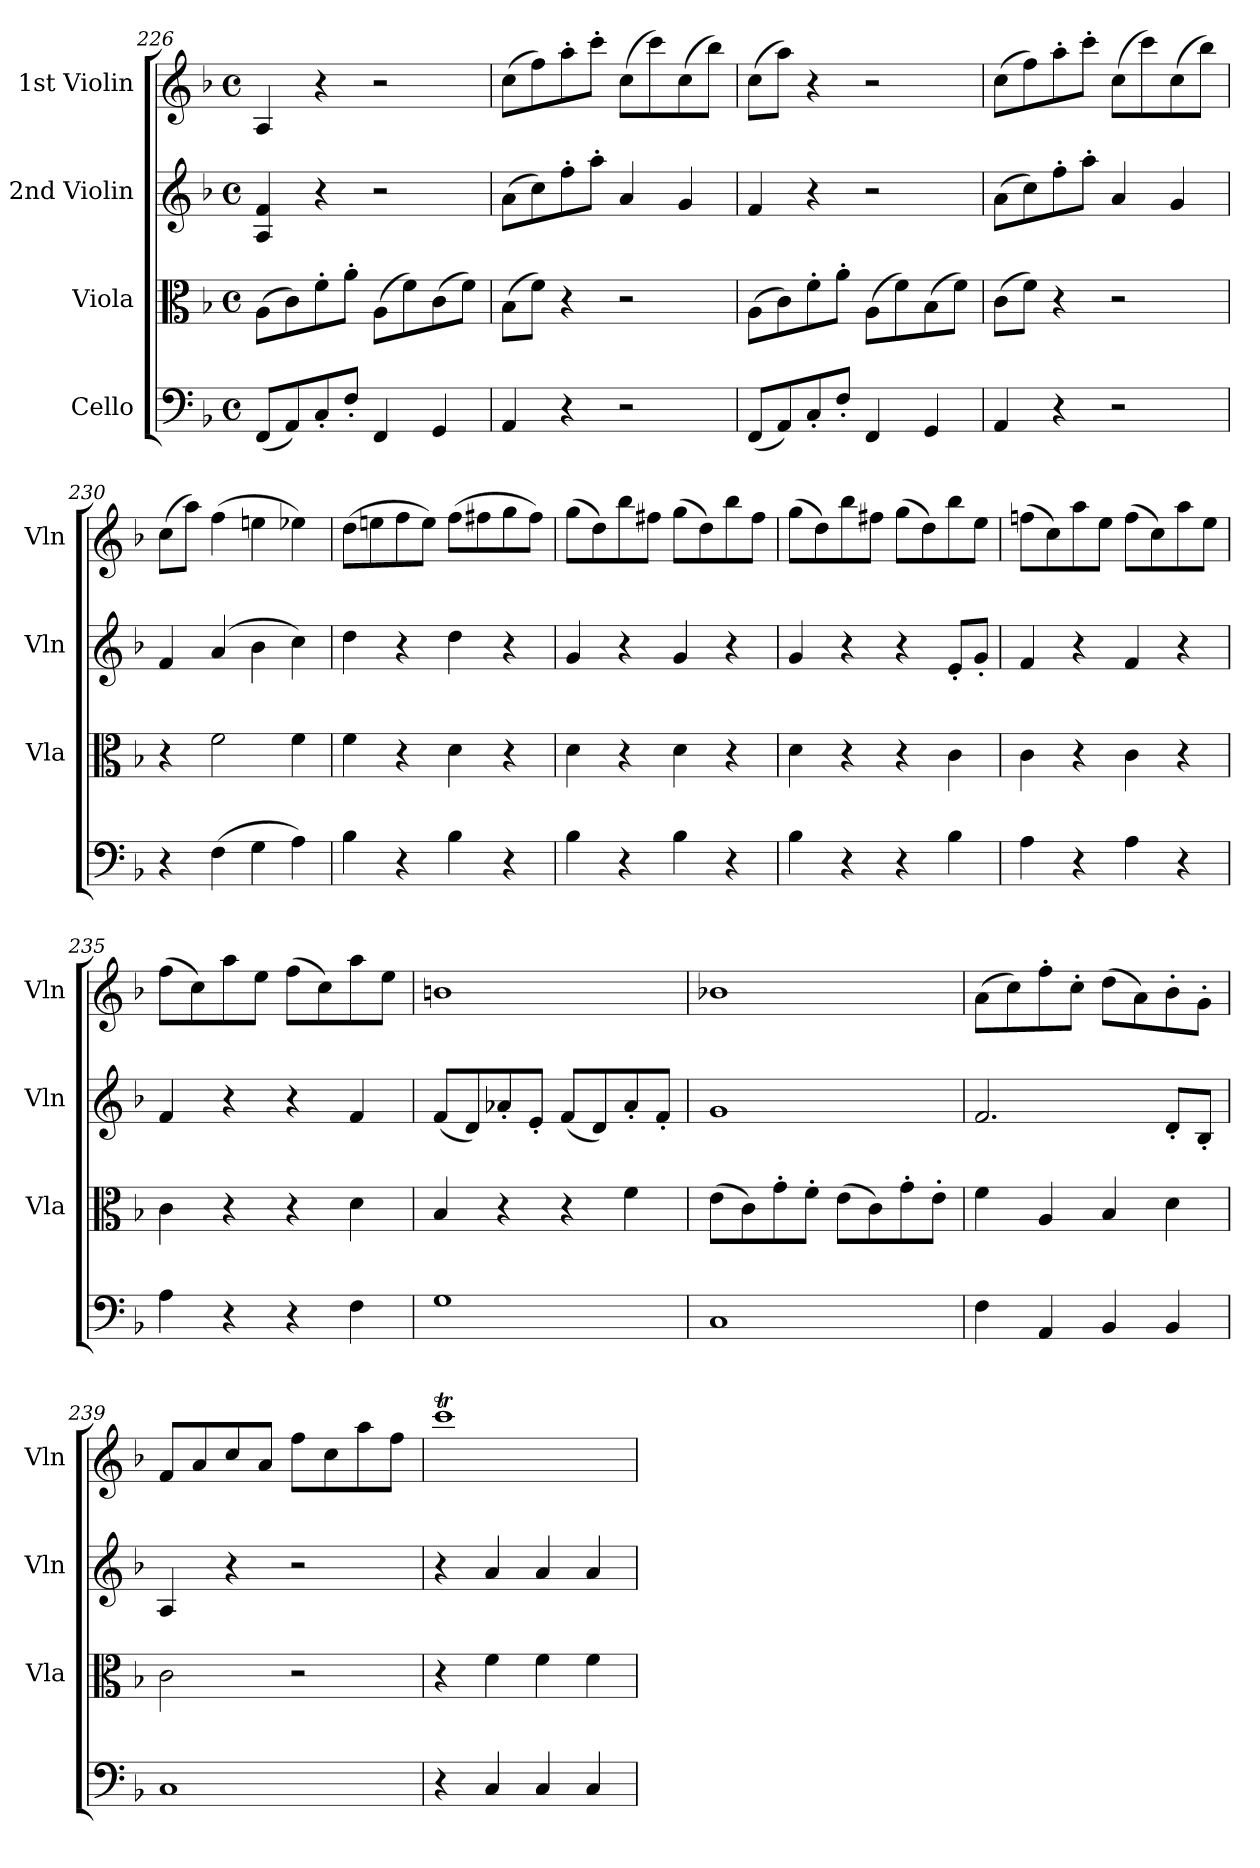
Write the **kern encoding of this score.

**kern	**kern	**kern	**kern
*part4	*part3	*part2	*part1
*staff4	*staff3	*staff2	*staff1
*I"Cello	*I"Viola	*I"2nd Violin	*I"1st Violin
*	*I'Vla	*I'Vln	*I'Vln
*clefF4	*clefC3	*clefG2	*clefG2
*k[b-]	*k[b-]	*k[b-]	*k[b-]
*F:	*F:	*F:	*F:
*M4/4	*M4/4	*M4/4	*M4/4
*met(c)	*met(c)	*met(c)	*met(c)
=226	=226	=226	=226
(8FFL	(8AL	4A 4f	4A
8AA)	8c)	.	.
8C'	8f'	4r	4r
8F'J	8a'J	.	.
4FF	(8AL	2r	2r
.	8f)	.	.
4GG	(8c	.	.
.	8fJ)	.	.
=227	=227	=227	=227
4AA	(8B-L	(8aL	(8ccL
.	8fJ)	8cc)	8ff)
4r	4r	8ff'	8aa'
.	.	8aa'J	8ccc'J
2r	2r	4a	(8ccL
.	.	.	8ccc)
.	.	4g	(8cc
.	.	.	8bb-J)
=228	=228	=228	=228
(8FFL	(8AL	4f	(8ccL
8AA)	8c)	.	8aaJ)
8C'	8f'	4r	4r
8F'J	8a'J	.	.
4FF	(8AL	2r	2r
.	8f)	.	.
4GG	(8B-	.	.
.	8fJ)	.	.
=229	=229	=229	=229
4AA	(8cL	(8aL	(8ccL
.	8fJ)	8cc)	8ff)
4r	4r	8ff'	8aa'
.	.	8aa'J	8ccc'J
2r	2r	4a	(8ccL
.	.	.	8ccc)
.	.	4g	(8cc
.	.	.	8bb-J)
=230	=230	=230	=230
4r	4r	4f	(8ccL
.	.	.	8aaJ)
(4F	2f	(4a	(4ff
4G	.	4b-	4een
4A)	4f	4cc)	4ee-X)
=231	=231	=231	=231
4B-	4f	4dd	(8ddL
.	.	.	8een
4r	4r	4r	8ff
.	.	.	8eeJ)
4B-	4d	4dd	(8ffL
.	.	.	8ff#X
4r	4r	4r	8gg
.	.	.	8ff#J)
=232	=232	=232	=232
4B-	4d	4g	(8ggL
.	.	.	8dd)
4r	4r	4r	8bb-
.	.	.	8ff#XJ
4B-	4d	4g	(8ggL
.	.	.	8dd)
4r	4r	4r	8bb-
.	.	.	8ff#J
=233	=233	=233	=233
4B-	4d	4g	(8ggL
.	.	.	8dd)
4r	4r	4r	8bb-
.	.	.	8ff#XJ
4r	4r	4r	(8ggL
.	.	.	8dd)
4B-	4c	8e'L	8bb-
.	.	8g'J	8eeJ
=234	=234	=234	=234
4A	4c	4f	(8ffnL
.	.	.	8cc)
4r	4r	4r	8aa
.	.	.	8eeJ
4A	4c	4f	(8ffL
.	.	.	8cc)
4r	4r	4r	8aa
.	.	.	8eeJ
=235	=235	=235	=235
4A	4c	4f	(8ffL
.	.	.	8cc)
4r	4r	4r	8aa
.	.	.	8eeJ
4r	4r	4r	(8ffL
.	.	.	8cc)
4F	4d	4f	8aa
.	.	.	8eeJ
=236	=236	=236	=236
1G	4B-	(8fL	1bn
.	.	8d)	.
.	4r	8a-X'	.
.	.	8e'J	.
.	4r	(8fL	.
.	.	8d)	.
.	4f	8a-'	.
.	.	8f'J	.
=237	=237	=237	=237
1C	(8eL	1g	1b-X
.	8c)	.	.
.	8g'	.	.
.	8f'J	.	.
.	(8eL	.	.
.	8c)	.	.
.	8g'	.	.
.	8e'J	.	.
=238	=238	=238	=238
4F	4f	2.f	(8aL
.	.	.	8cc)
4AA	4A	.	8ff'
.	.	.	8cc'J
4BB-	4B-	.	(8ddL
.	.	.	8a)
4BB-	4d	8d'L	8b-'
.	.	8B-'J	8g'J
=239	=239	=239	=239
1C	2c	4A	8fL
.	.	.	8a
.	.	4r	8cc
.	.	.	8aJ
.	2r	2r	8ffL
.	.	.	8cc
.	.	.	8aa
.	.	.	8ffJ
=240	=240	=240	=240
4r	4r	4r	1cccT
4C	4f	4a	.
4C	4f	4a	.
4C	4f	4a	.
=	=	=	=
*-	*-	*-	*-
